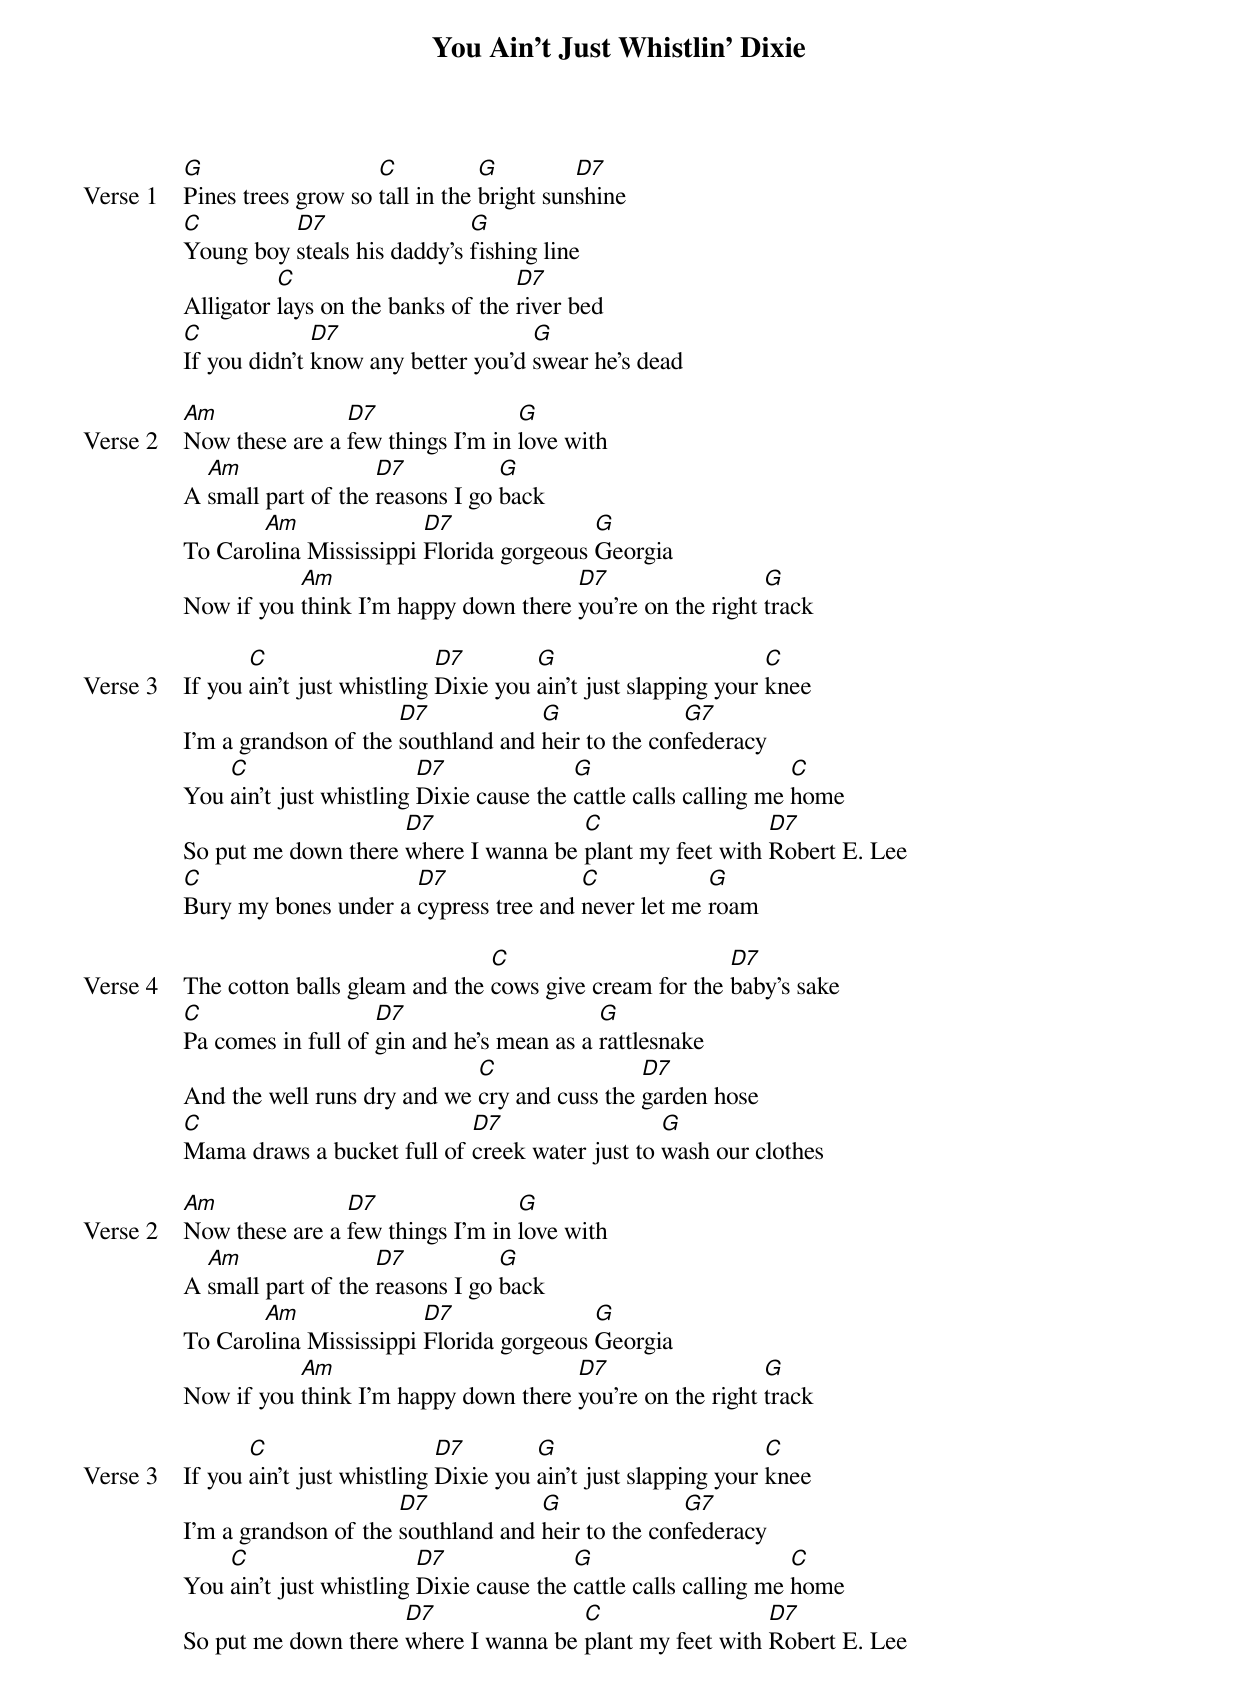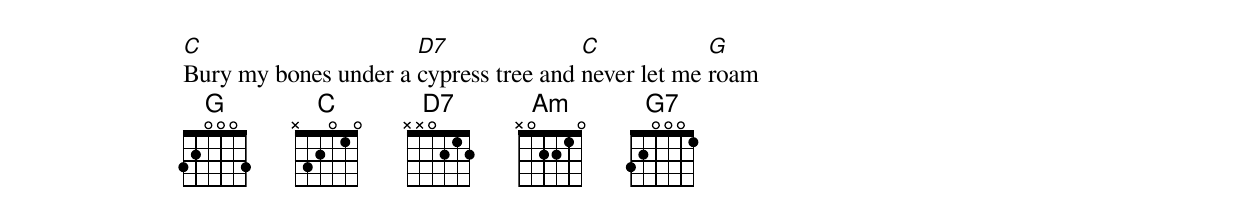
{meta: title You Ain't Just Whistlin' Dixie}
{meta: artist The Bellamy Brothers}
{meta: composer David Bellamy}

{start_of_verse: Verse 1}
[G]Pines trees grow so [C]tall in the [G]bright sun[D7]shine
[C]Young boy [D7]steals his daddy's [G]fishing line
Alligator [C]lays on the banks of the [D7]river bed
[C]If you didn’t [D7]know any better you'd [G]swear he's dead
{end_of_verse}

{start_of_verse: Verse 2}
[Am]Now these are a [D7]few things I'm in [G]love with
A [Am]small part of the [D7]reasons I go [G]back
To Caro[Am]lina Mississippi [D7]Florida gorgeous [G]Georgia
Now if you [Am]think I'm happy down there [D7]you’re on the right [G]track
{end_of_verse}

{start_of_verse: Verse 3}
If you [C]ain't just whistling [D7]Dixie you [G]ain't just slapping your [C]knee
I'm a grandson of the [D7]southland and [G]heir to the con[G7]federacy
You [C]ain't just whistling [D7]Dixie cause the [G]cattle calls calling me [C]home
So put me down there [D7]where I wanna be [C]plant my feet with [D7]Robert E. Lee
[C]Bury my bones under a [D7]cypress tree and [C]never let me [G]roam
{end_of_verse}

{start_of_verse: Verse 4}
The cotton balls gleam and the [C]cows give cream for the [D7]baby's sake
[C]Pa comes in full of [D7]gin and he's mean as a [G]rattlesnake
And the well runs dry and we [C]cry and cuss the [D7]garden hose
[C]Mama draws a bucket full of [D7]creek water just to [G]wash our clothes
{end_of_verse}

{start_of_verse: Verse 2}
[Am]Now these are a [D7]few things I'm in [G]love with
A [Am]small part of the [D7]reasons I go [G]back
To Caro[Am]lina Mississippi [D7]Florida gorgeous [G]Georgia
Now if you [Am]think I'm happy down there [D7]you’re on the right [G]track
{end_of_verse}

{start_of_verse: Verse 3}
If you [C]ain't just whistling [D7]Dixie you [G]ain't just slapping your [C]knee
I'm a grandson of the [D7]southland and [G]heir to the con[G7]federacy
You [C]ain't just whistling [D7]Dixie cause the [G]cattle calls calling me [C]home
So put me down there [D7]where I wanna be [C]plant my feet with [D7]Robert E. Lee
[C]Bury my bones under a [D7]cypress tree and [C]never let me [G]roam
{end_of_verse}
